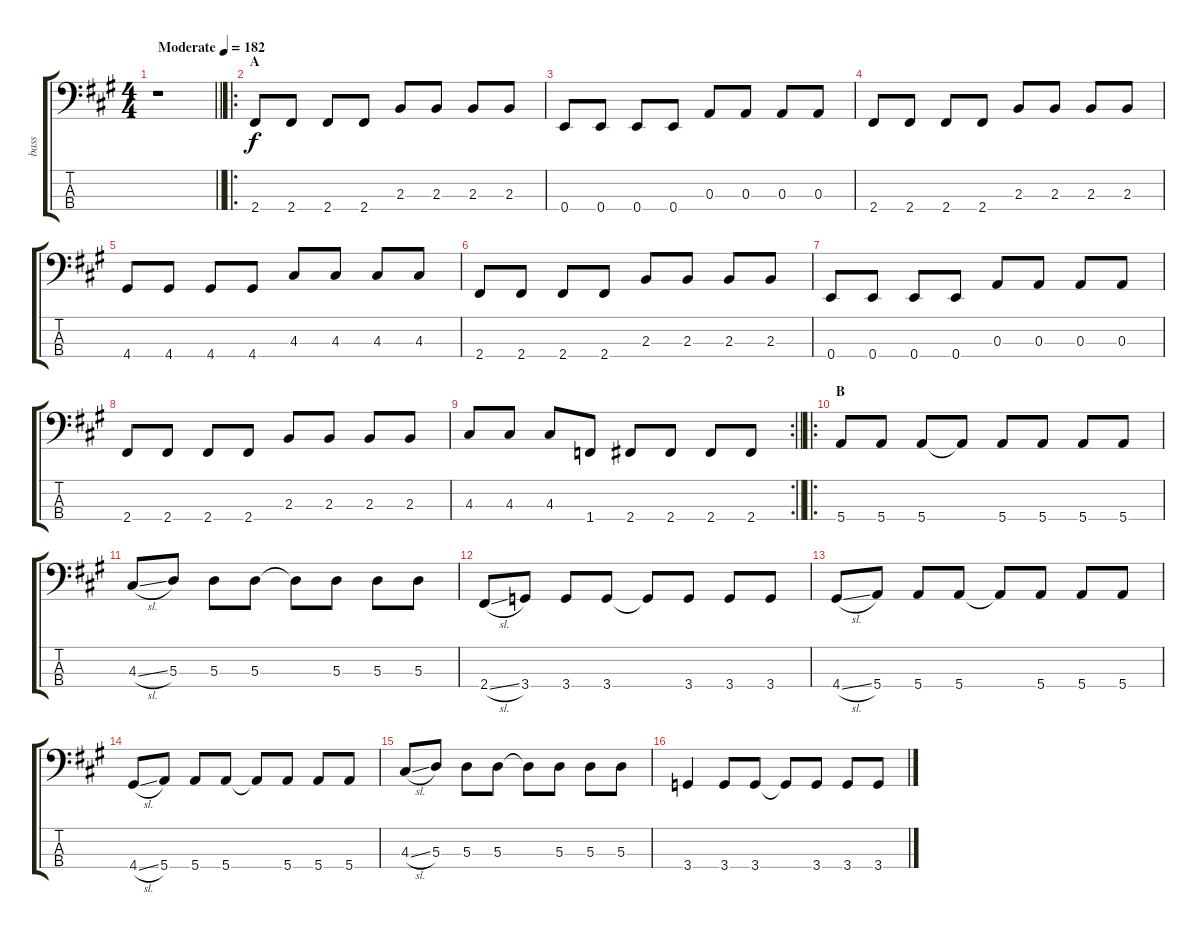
\track ("bass" "bass") {instrument electricbasspick}
\staff {score tabs}
\tuning (G2 D2 A1 E1) {hide}
\ts (4 4)
\tempo (182 "Moderate")
\clef f4
\barLineRight lightlight
\ks f#minor
r.1{dy f instrument electricbasspick} |
\ro
\section ("" "A")
2.4.8 2.4.8 2.4.8 2.4.8 2.3.8 2.3.8 2.3.8 2.3.8 |
0.4.8 0.4.8 0.4.8 0.4.8 0.3.8 0.3.8 0.3.8 0.3.8 |
2.4.8 2.4.8 2.4.8 2.4.8 2.3.8 2.3.8 2.3.8 2.3.8 |
4.4.8 4.4.8 4.4.8 4.4.8 4.3.8 4.3.8 4.3.8 4.3.8 |
2.4.8 2.4.8 2.4.8 2.4.8 2.3.8 2.3.8 2.3.8 2.3.8 |
0.4.8 0.4.8 0.4.8 0.4.8 0.3.8 0.3.8 0.3.8 0.3.8 |
2.4.8 2.4.8 2.4.8 2.4.8 2.3.8 2.3.8 2.3.8 2.3.8 |
\rc 2
\barLineRight lightlight
4.3.8 4.3.8 4.3.8 1.4.8 2.4.8 2.4.8 2.4.8 2.4.8 |
\ro
\section ("" "B")
5.4.8 5.4.8 5.4.8 5.4{t}.8 5.4.8 5.4.8 5.4.8 5.4.8 |
4.3{sl}.8 5.3.8 5.3.8 5.3.8 5.3{t}.8 5.3.8 5.3.8 5.3.8 |
2.4{sl}.8 3.4.8 3.4.8 3.4.8 3.4{t}.8 3.4.8 3.4.8 3.4.8 |
4.4{sl}.8 5.4.8 5.4.8 5.4.8 5.4{t}.8 5.4.8 5.4.8 5.4.8 |
4.4{sl}.8 5.4.8 5.4.8 5.4.8 5.4{t}.8 5.4.8 5.4.8 5.4.8 |
4.3{sl}.8 5.3.8 5.3.8 5.3.8 5.3{t}.8 5.3.8 5.3.8 5.3.8 |
3.4.4 3.4.8 3.4.8 3.4{t}.8 3.4.8 3.4.8 3.4.8
